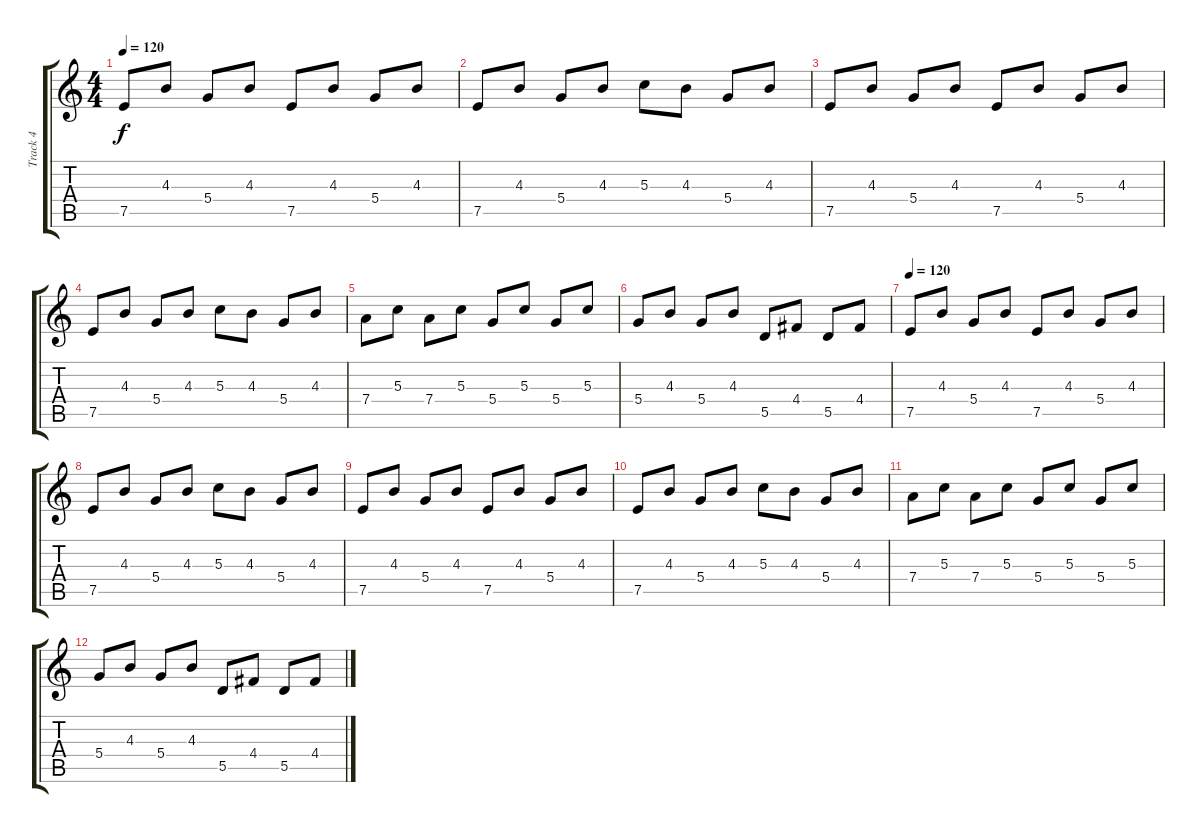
\track ("Track 4" "Track 4") {instrument acousticguitarsteel}
\staff {score tabs}
\tuning (E4 B3 G3 D3 A2 E2) {hide}
\ts (4 4)
\tempo 120
\clef g2
\ks c
7.5.8{dy f} 4.3.8 5.4.8 4.3.8 7.5.8 4.3.8 5.4.8 4.3.8 |
7.5.8 4.3.8 5.4.8 4.3.8 5.3.8 4.3.8 5.4.8 4.3.8 |
7.5.8 4.3.8 5.4.8 4.3.8 7.5.8 4.3.8 5.4.8 4.3.8 |
7.5.8 4.3.8 5.4.8 4.3.8 5.3.8 4.3.8 5.4.8 4.3.8 |
7.4.8 5.3.8 7.4.8 5.3.8 5.4.8 5.3.8 5.4.8 5.3.8 |
5.4.8 4.3.8 5.4.8 4.3.8 5.5.8 4.4.8 5.5.8 4.4.8 |
\tempo 120
7.5.8 4.3.8 5.4.8 4.3.8 7.5.8 4.3.8 5.4.8 4.3.8 |
7.5.8 4.3.8 5.4.8 4.3.8 5.3.8 4.3.8 5.4.8 4.3.8 |
7.5.8 4.3.8 5.4.8 4.3.8 7.5.8 4.3.8 5.4.8 4.3.8 |
7.5.8 4.3.8 5.4.8 4.3.8 5.3.8 4.3.8 5.4.8 4.3.8 |
7.4.8 5.3.8 7.4.8 5.3.8 5.4.8 5.3.8 5.4.8 5.3.8 |
5.4.8 4.3.8 5.4.8 4.3.8 5.5.8 4.4.8 5.5.8 4.4.8
